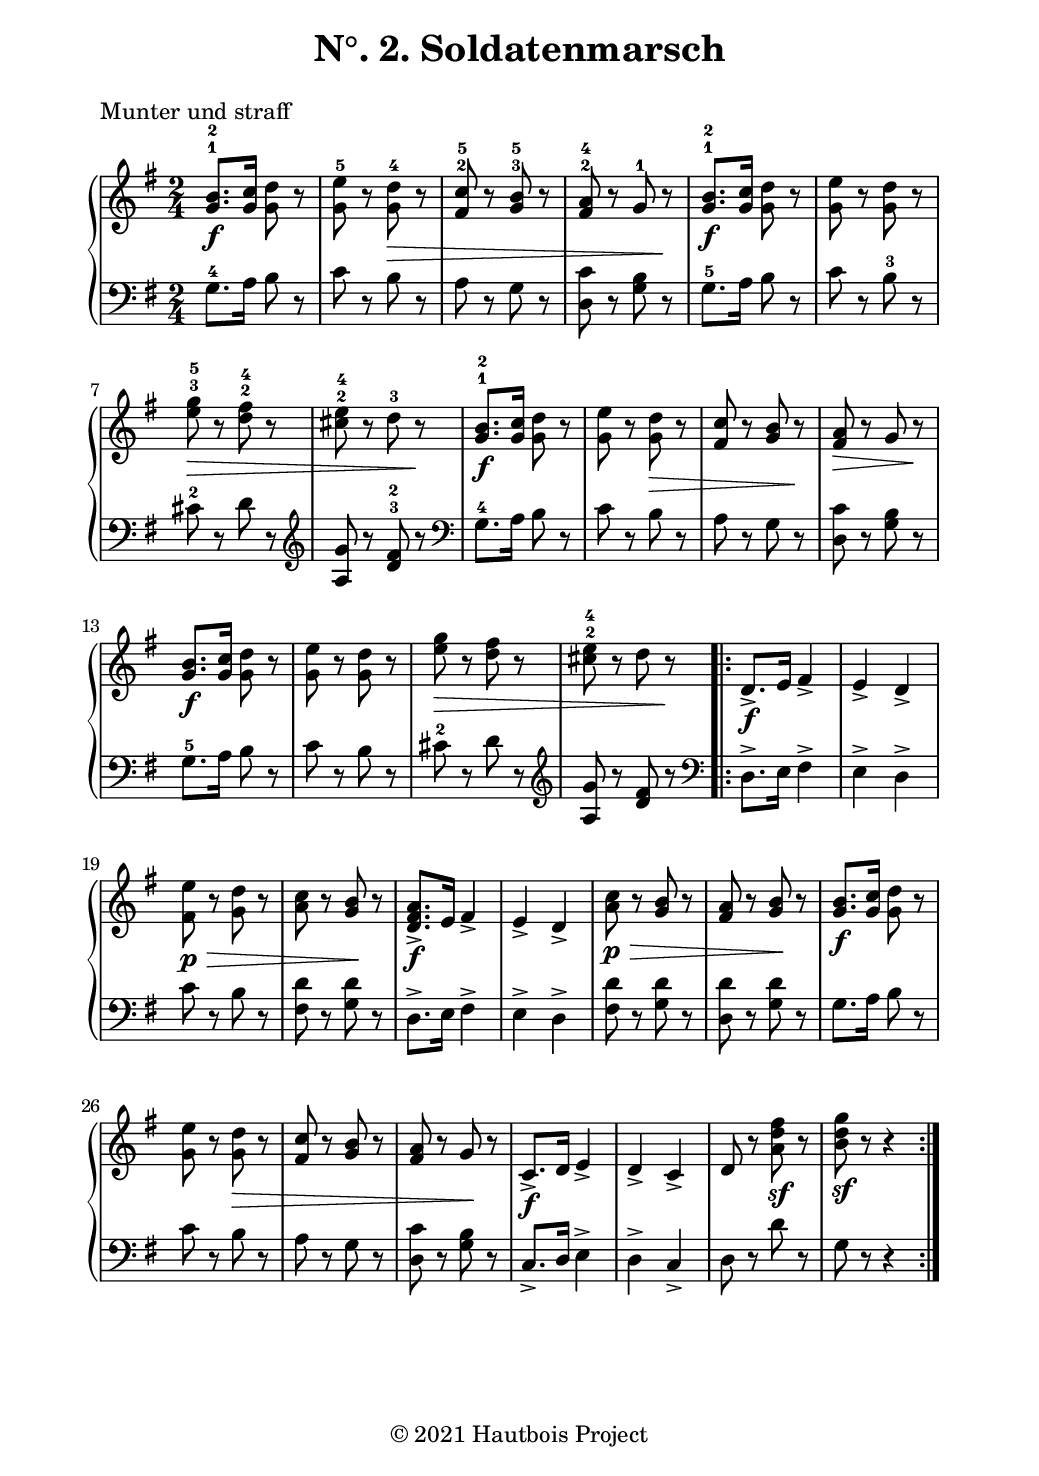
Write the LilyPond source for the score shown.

\version "2.22.1"
%% Generated by lilypond-book
%% Options: [exampleindent=10.16\mm,indent=0\mm,line-width=14.5\cm,noragged-right,papersize=a5,quote]
%\include "lilypond-book-preamble.ly"
\include "italiano.ly"

%****************************************************************
% Start cut-&-pastable-section

%****************************************************************

\paper {
  % Set paper
  #(set-paper-size "b5")
  indent = 0\mm
  line-width = 14.6\cm
  ragged-right = ##f
  line-width = #(- line-width (* mm 3.000000) (* mm 1))
}

\layout {
  
}

%*****************************************
%  Set Header
%*****************************************
\header {
  title = "N°. 2. Soldatenmarsch"
  subtitle = " "
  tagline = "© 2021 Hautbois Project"
}

%*****************************************
% Start Voice
% Write the voices here
%*****************************************
MyMeter = \time 2/4
%MyTempo = \tempo "Allegro" 4. = 76
MyKey = \key sol \major
PieceName = "Munter und straff"

VoiceI = \relative {
  \set fingeringOrientations = #'(up)
  
  %bar 1 - 4
  <sol'-1 si-2>8. \f <sol do>16 <sol re'>8 r 
  <sol mi'-5>8 r <sol re'-4> \> r
  <fad-2 do'-5> r <sol-3 si-5> r
  <fad-2 la-4> r sol-1 r \!
  
  %bar 5 - 8
  <sol-1 si-2>8. \f <sol do>16 <sol re'>8 r
  <sol mi'>8 r <sol re'> r
  <mi'-3 sol-5> \> r <re-2 fad-4> r
  <dod-2 mi-4> r <re-3> r \!

  %bar 9 - 12
  <sol,-1 si-2>8. \f <sol do>16 <sol re'>8 r 
  <sol mi'>8 r <sol re'> \> r
  <fad do'> r <sol si> r \!
  <fad la> \> r sol r \!
  
  %bar 13 - 16
  <sol si>8. \f <sol do>16 <sol re'>8 r
  <sol mi'>8 r <sol re'> r
  <mi' sol> \> r <re fad> r
  <dod-2 mi-4> r <re> r \!

  \bar ".|:"
  %second part
  
  %bar 17 - 20
  re,8.-> \f mi16 fad4->
  mi-> re->
  <fad mi'>8 \p \> r <sol re'> r
  <la do> r <sol si> \! r
  
  %bar 21 - 24
  <re fad la>8.-> \f mi16 fad4->
  mi-> re->
  <la' do>8 \p \> r <sol si> r
  <fad la> r <sol si> \! r
  
  %bar 25 - 28
  <sol si>8. \f <sol do>16 <sol re'>8 r8
  <sol mi'> r <sol re'> \> r
  <fad do'> r <sol si> r
  <fad la> r sol \! r

  
  %bar 29 - 32
  do,8.-> \f re16 mi4->
  re-> do->
  re8 r <la' re fad> \sf r
  <si re sol> \sf r r4
  
  \bar ":|."

}


BassoI = \relative {
  \set fingeringOrientations = #'(up)

  %bar 1 - 4
  sol8.-4 la16 si8 r
  do r si r
  la r sol r 
  <re  do'> r <sol si> r
  
  %bar 5 - 8
  sol8.-5 la16 si8 r
  do r si-3 r
  dod-2 r re r 
  \clef "treble" <la sol'> r <re-3 fad-2> r 

  %bar 9 - 12
  \clef "bass"
  sol,8.-4 la16 si8 r
  do r si r
  la r sol r 
  <re  do'> r <sol si> r
  
  %bar 13 - 16
  sol8.-5 la16 si8 r
  do r si r
  dod-2 r re r 
  \clef "treble" <la sol'> r <re fad> r
  
  %second part
  %bar 17 - 20
  \clef "bass" re,8.-> mi16 fad4->
  mi-> re->
  do'8 r si r
  <fad re'> r <sol re'> r 
  
  %bar 21 - 24
  re8.-> mi16 fad4->
  mi-> re->
  <fad re'>8 r <sol re'> r
  <re re'> r <sol re'> r
  
  %bar 25 - 28
  sol8. la16 si8 r
  do r si r
  la r sol r
  <re do'> r <sol si> r
  
  
  %bar 29 - 32
  do,8.-> re16 mi4->
  re-> do->
  re8 r re' r
  sol, r r4
}


%*****************************************
%  Start Score
%*****************************************

%\markup { \vspace #1 }
\score {
  \header {
    piece = \PieceName
  }
  \new PianoStaff <<
    \new Staff { 
      \clef "treble" 
      %\MyTempo
      \MyKey
      \MyMeter
        \VoiceI
    }
    \new Staff { 
      \clef "bass"
      %\MyTempo
      \MyKey
      \MyMeter
        \BassoI
    }
  >>
}
